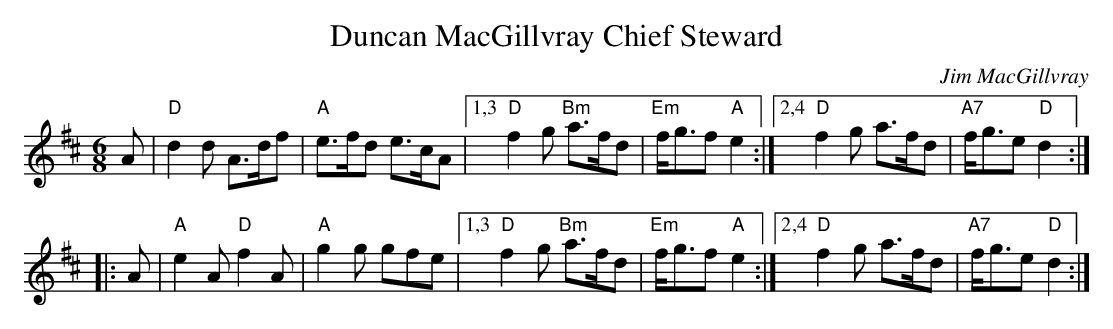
X:1
T: Duncan MacGillvray Chief Steward
C: Jim MacGillvray
M: 6/8
L: 1/8
K: D
A \
| "D"d2d A>df | "A"e>fd e>cA |1,3 "D"f2g "Bm"a>fd | "Em"f<gf "A"e2 \
                            :|2,4 "D"f2g     a>fd | "A7"f<ge "D"d2 :|
|: A \
| "A"e2A "D"f2A | "A"g2g gfe |1,3 "D"f2g  "Bm"a>fd | "Em"f<gf "A"e2 \
                            :|2,4 "D"f2g      a>fd | "A7"f<ge "D"d2 :|
